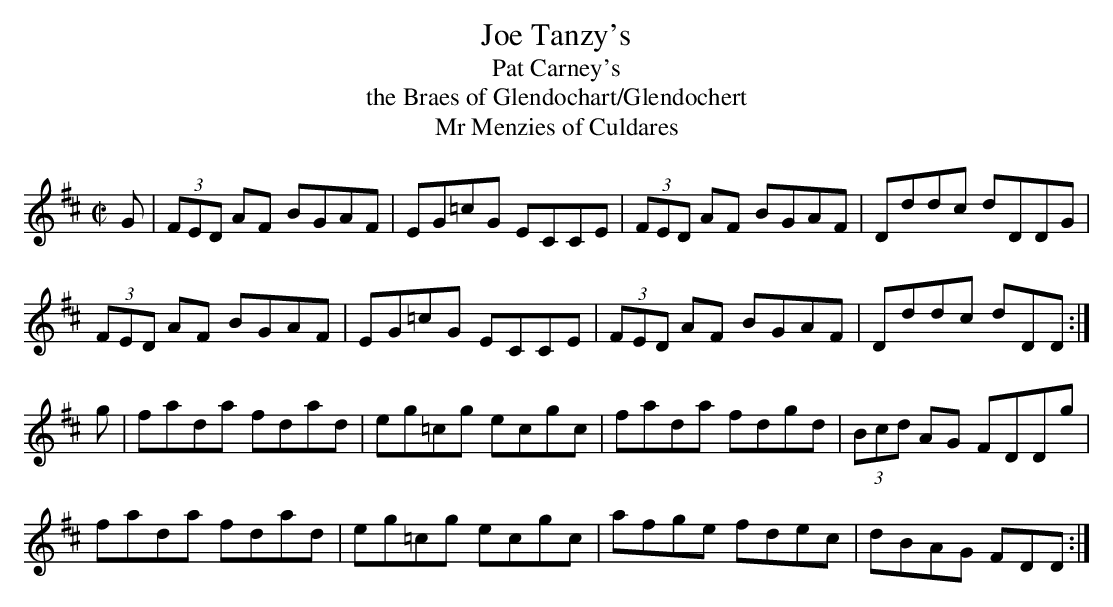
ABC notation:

X:1
T:Joe Tanzy's
T:Pat Carney's
T: the Braes of Glendochart/Glendochert
T:Mr Menzies of Culdares
M:C|
L:1/8
K:D
G|(3FED AF BGAF|EG=cG ECCE|(3FED AF BGAF|Dddc dDDG|
(3FED AF BGAF|EG=cG ECCE|(3FED AF BGAF|Dddc dDD:|
g|fada fdad|eg=cg ecgc|fada fdgd|(3Bcd AG FDDg|
fada fdad|eg=cg ecgc|afge fdec|dBAG FDD:|
